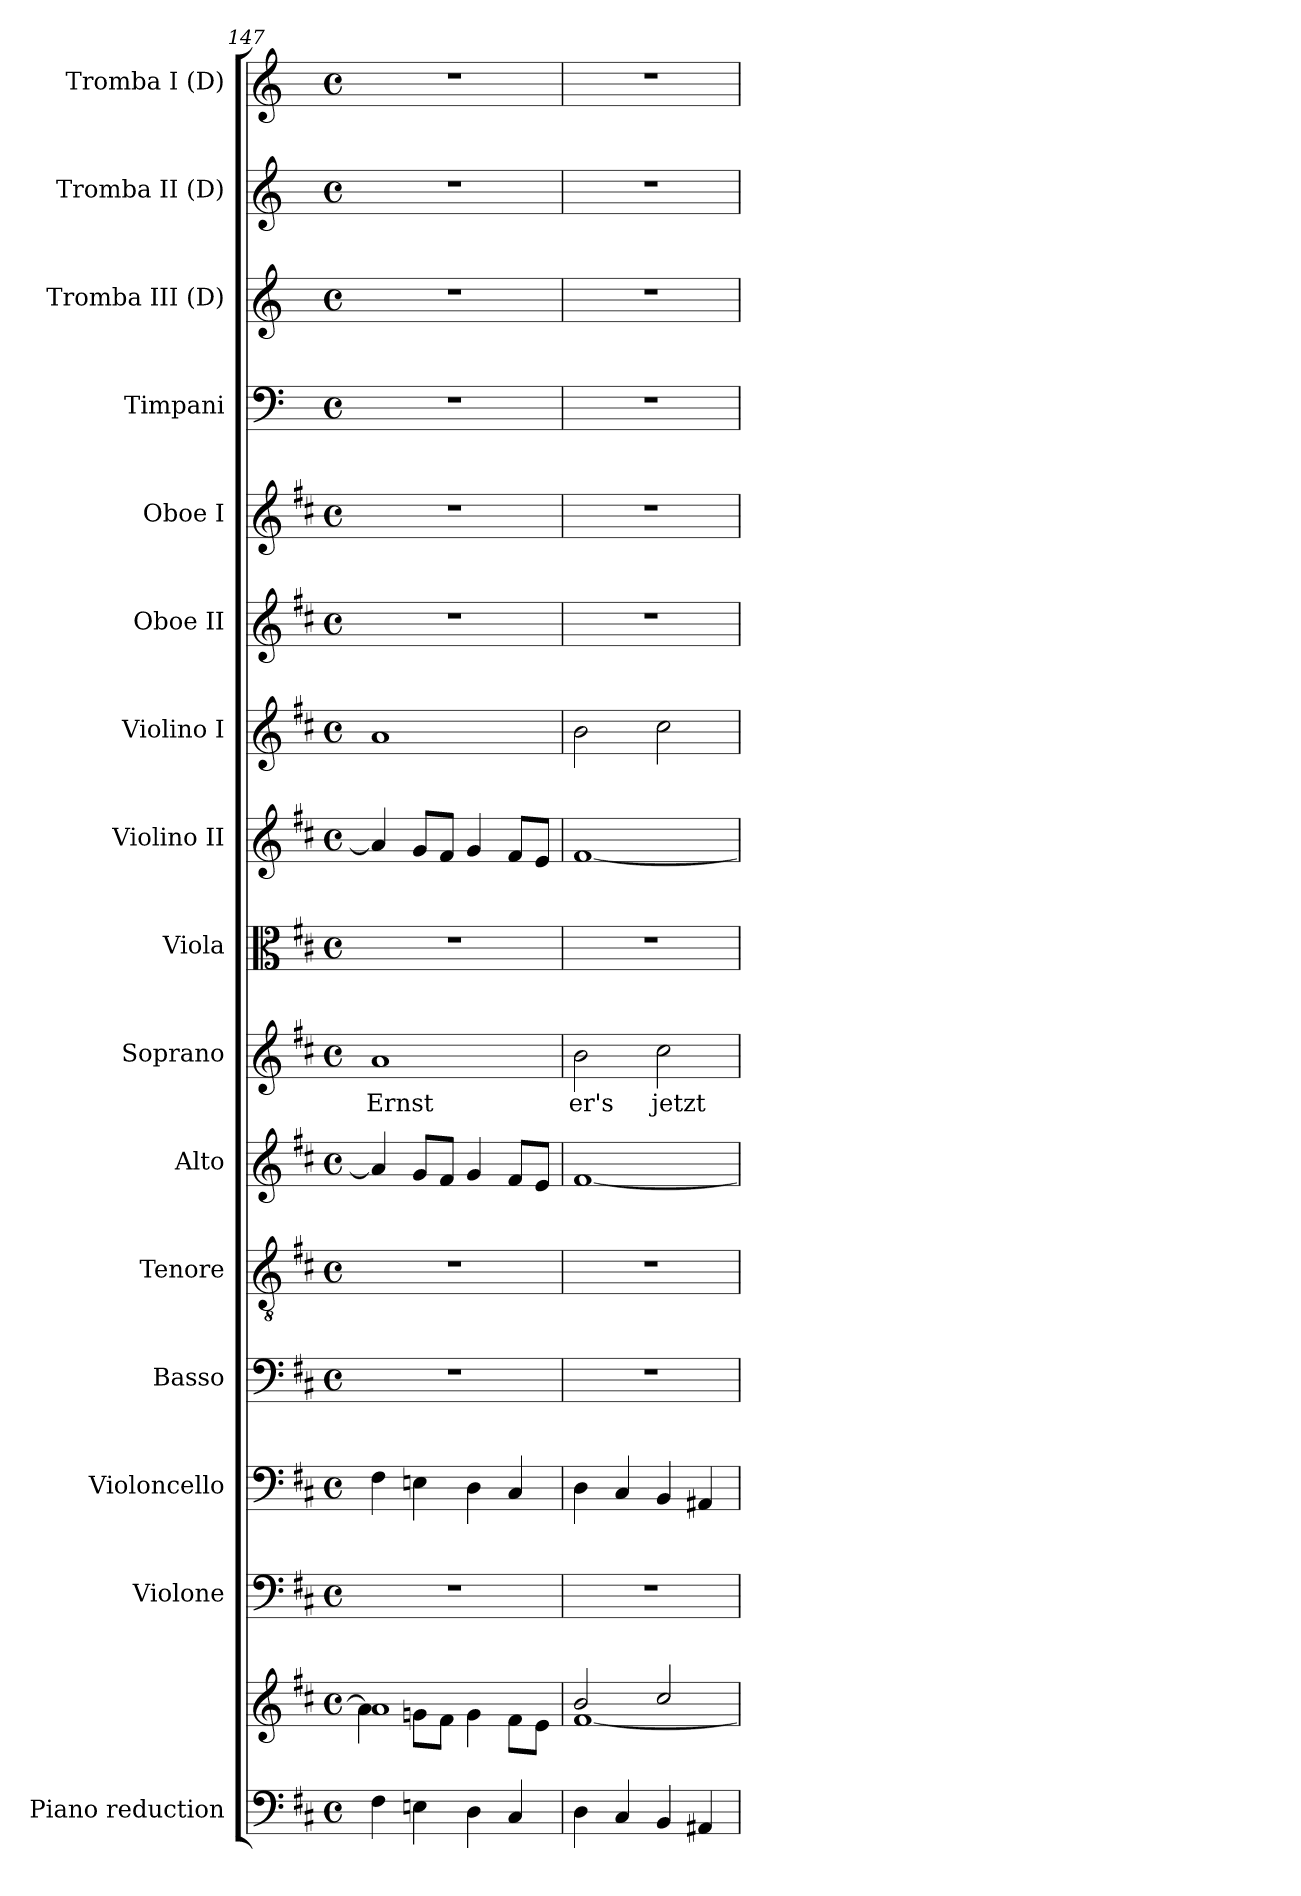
**kern	**kern	**kern	**kern	**kern	**kern	**kern	**kern	**text	**kern	**kern	**kern	**kern	**kern	**kern	**kern	**kern	**kern
*part16	*part16	*part15	*part14	*part13	*part12	*part11	*part10	*part10	*part9	*part8	*part7	*part6	*part5	*part4	*part3	*part2	*part1
*staff17	*staff16	*staff15	*staff14	*staff13	*staff12	*staff11	*staff10	*staff10	*staff9	*staff8	*staff7	*staff6	*staff5	*staff4	*staff3	*staff2	*staff1
*I"Piano reduction	*	*I"Violone	*I"Violoncello	*I"Basso	*I"Tenore	*I"Alto	*I"Soprano	*	*I"Viola	*I"Violino II	*I"Violino I	*I"Oboe II	*I"Oboe I	*I"Timpani	*I"Tromba III (D)	*I"Tromba II (D)	*I"Tromba I (D)
*I'Pno	*	*	*	*	*	*	*	*	*	*	*	*I'Ob	*I'Ob	*I'Timp	*	*	*
*clefF4	*clefG2	*clefF4	*clefF4	*clefF4	*clefGv2	*clefG2	*clefG2	*	*clefC3	*clefG2	*clefG2	*clefG2	*clefG2	*clefF4	*clefG2	*clefG2	*clefG2
*	*	*ITrd7c12	*	*	*	*	*	*	*	*	*	*	*	*	*ITrd-1c-2	*ITrd-1c-2	*ITrd-1c-2
*k[f#c#]	*k[f#c#]	*k[f#c#]	*k[f#c#]	*k[f#c#]	*k[f#c#]	*k[f#c#]	*k[f#c#]	*	*k[f#c#]	*k[f#c#]	*k[f#c#]	*k[f#c#]	*k[f#c#]	*k[]	*k[f#c#]	*k[f#c#]	*k[f#c#]
*M4/4	*M4/4	*M4/4	*M4/4	*M4/4	*M4/4	*M4/4	*M4/4	*	*M4/4	*M4/4	*M4/4	*M4/4	*M4/4	*M4/4	*M4/4	*M4/4	*M4/4
*met(c)	*met(c)	*met(c)	*met(c)	*met(c)	*met(c)	*met(c)	*met(c)	*	*met(c)	*met(c)	*met(c)	*met(c)	*met(c)	*met(c)	*met(c)	*met(c)	*met(c)
=147	=147	=147	=147	=147	=147	=147	=147	=147	=147	=147	=147	=147	=147	=147	=147	=147	=147
*	*^	*	*	*	*	*	*	*	*	*	*	*	*	*	*	*	*
!	!	!	!	!	!	!	!	!	!LO:LY:b	!	!	!	!	!	!	!	!	!
4F#\	1a	4a\]	1r	4F#\	1r	1r	4a/]	1a	Ernst	1r	4a/]	1a	1r	1r	1r	1r	1r	1r
4En\	.	8gn\L	.	4En\	.	.	8g/L	.	.	.	8g/L	.	.	.	.	.	.	.
.	.	8f#\J	.	.	.	.	8f#/J	.	.	.	8f#/J	.	.	.	.	.	.	.
4D\	.	4g\	.	4D\	.	.	4g/	.	.	.	4g/	.	.	.	.	.	.	.
4C#/	.	8f#\L	.	4C#/	.	.	8f#/L	.	.	.	8f#/L	.	.	.	.	.	.	.
.	.	8e\J	.	.	.	.	8e/J	.	.	.	8e/J	.	.	.	.	.	.	.
=148	=148	=148	=148	=148	=148	=148	=148	=148	=148	=148	=148	=148	=148	=148	=148	=148	=148	=148
!	!	!	!	!	!	!	!	!	!LO:LY:b	!	!	!	!	!	!	!	!	!
4D\	2b/	[1f#	1r	4D\	1r	1r	[1f#	2b\	er's	1r	[1f#	2b\	1r	1r	1r	1r	1r	1r
4C#/	.	.	.	4C#/	.	.	.	.	.	.	.	.	.	.	.	.	.	.
!	!	!	!	!	!	!	!	!	!LO:LY:b	!	!	!	!	!	!	!	!	!
4BB/	2cc#/	.	.	4BB/	.	.	.	2cc#\	jetzt	.	.	2cc#\	.	.	.	.	.	.
4AA#X/	.	.	.	4AA#X/	.	.	.	.	.	.	.	.	.	.	.	.	.	.
*	*v	*v	*	*	*	*	*	*	*	*	*	*	*	*	*	*	*	*
=	=	=	=	=	=	=	=	=	=	=	=	=	=	=	=	=	=
*-	*-	*-	*-	*-	*-	*-	*-	*-	*-	*-	*-	*-	*-	*-	*-	*-	*-
